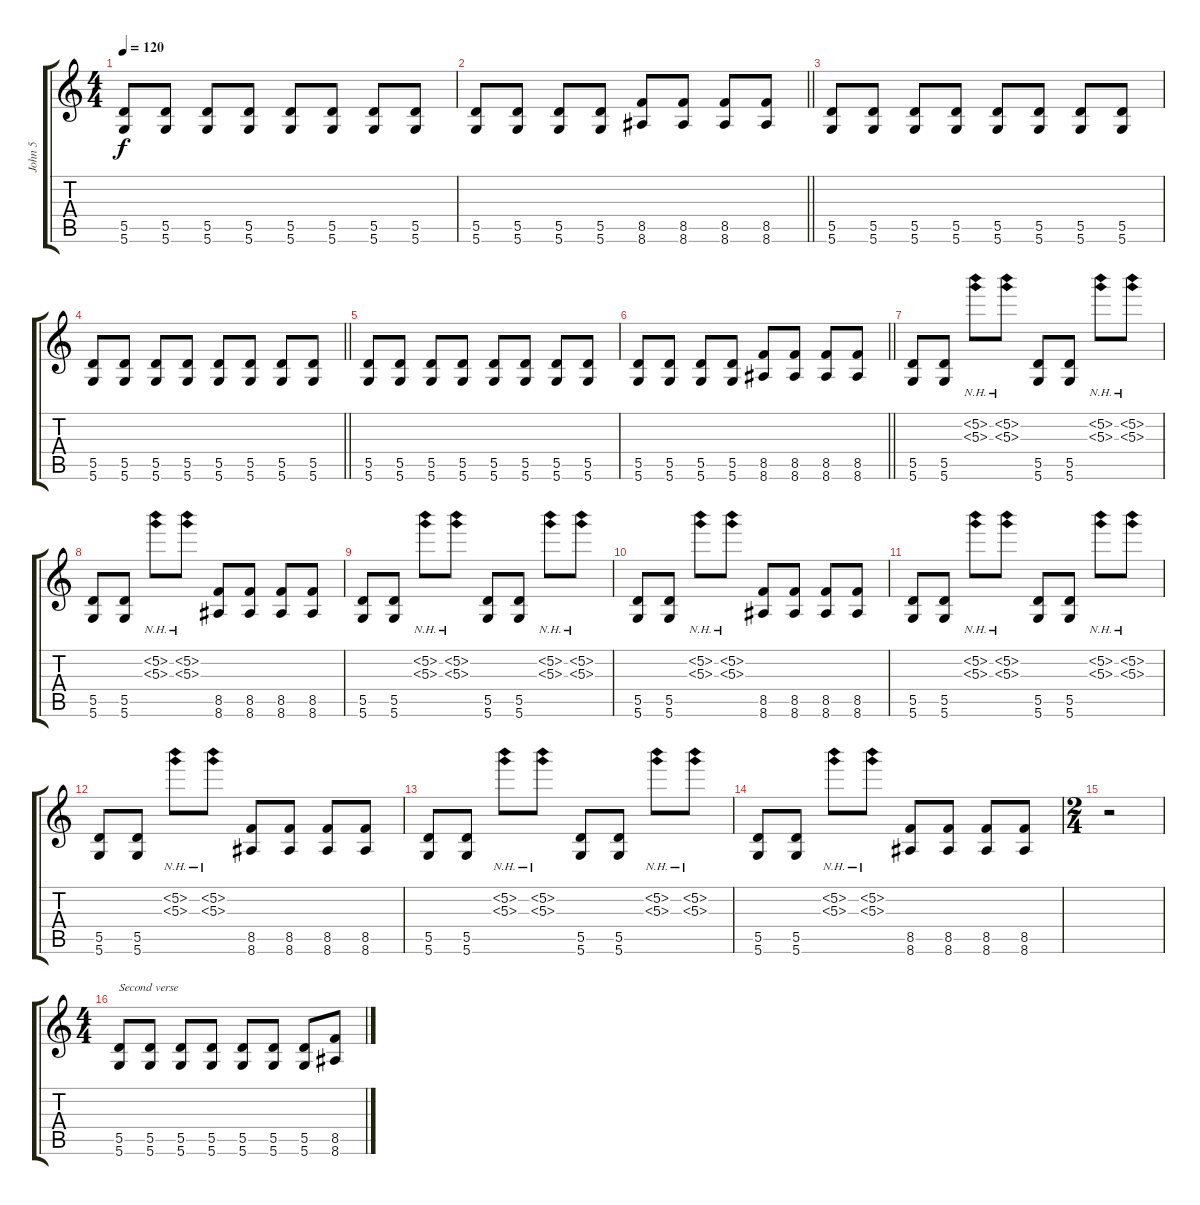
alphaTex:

\track ("John 5" "John 5") {instrument distortionguitar}
\staff {score tabs}
\tuning (E4 B3 G3 D3 A2 D2) {hide}
\ts (4 4)
\tempo 120
\clef g2
\ks c
(5.5 5.6).8{dy f} (5.5 5.6).8 (5.5 5.6).8 (5.5 5.6).8 (5.5 5.6).8 (5.5 5.6).8 (5.5 5.6).8 (5.5 5.6).8 |
\barLineRight lightlight
(5.5 5.6).8 (5.5 5.6).8 (5.5 5.6).8 (5.5 5.6).8 (8.5 8.6).8 (8.5 8.6).8 (8.5 8.6).8 (8.5 8.6).8 |
(5.5 5.6).8 (5.5 5.6).8 (5.5 5.6).8 (5.5 5.6).8 (5.5 5.6).8 (5.5 5.6).8 (5.5 5.6).8 (5.5 5.6).8 |
\barLineRight lightlight
(5.5 5.6).8 (5.5 5.6).8 (5.5 5.6).8 (5.5 5.6).8 (5.5 5.6).8 (5.5 5.6).8 (5.5 5.6).8 (5.5 5.6).8 |
(5.5 5.6).8 (5.5 5.6).8 (5.5 5.6).8 (5.5 5.6).8 (5.5 5.6).8 (5.5 5.6).8 (5.5 5.6).8 (5.5 5.6).8 |
\barLineRight lightlight
(5.5 5.6).8 (5.5 5.6).8 (5.5 5.6).8 (5.5 5.6).8 (8.5 8.6).8 (8.5 8.6).8 (8.5 8.6).8 (8.5 8.6).8 |
(5.5 5.6).8 (5.5 5.6).8 (5.2{nh} 5.3{nh}).8 (5.2{nh} 5.3{nh}).8 (5.5 5.6).8 (5.5 5.6).8 (5.2{nh} 5.3{nh}).8 (5.2{nh} 5.3{nh}).8 |
(5.5 5.6).8 (5.5 5.6).8 (5.2{nh} 5.3{nh}).8 (5.2{nh} 5.3{nh}).8 (8.5 8.6).8 (8.5 8.6).8 (8.5 8.6).8 (8.5 8.6).8 |
(5.5 5.6).8 (5.5 5.6).8 (5.2{nh} 5.3{nh}).8 (5.2{nh} 5.3{nh}).8 (5.5 5.6).8 (5.5 5.6).8 (5.2{nh} 5.3{nh}).8 (5.2{nh} 5.3{nh}).8 |
(5.5 5.6).8 (5.5 5.6).8 (5.2{nh} 5.3{nh}).8 (5.2{nh} 5.3{nh}).8 (8.5 8.6).8 (8.5 8.6).8 (8.5 8.6).8 (8.5 8.6).8 |
(5.5 5.6).8 (5.5 5.6).8 (5.2{nh} 5.3{nh}).8 (5.2{nh} 5.3{nh}).8 (5.5 5.6).8 (5.5 5.6).8 (5.2{nh} 5.3{nh}).8 (5.2{nh} 5.3{nh}).8 |
(5.5 5.6).8 (5.5 5.6).8 (5.2{nh} 5.3{nh}).8 (5.2{nh} 5.3{nh}).8 (8.5 8.6).8 (8.5 8.6).8 (8.5 8.6).8 (8.5 8.6).8 |
(5.5 5.6).8 (5.5 5.6).8 (5.2{nh} 5.3{nh}).8 (5.2{nh} 5.3{nh}).8 (5.5 5.6).8 (5.5 5.6).8 (5.2{nh} 5.3{nh}).8 (5.2{nh} 5.3{nh}).8 |
(5.5 5.6).8 (5.5 5.6).8 (5.2{nh} 5.3{nh}).8 (5.2{nh} 5.3{nh}).8 (8.5 8.6).8 (8.5 8.6).8 (8.5 8.6).8 (8.5 8.6).8 |
\ts (2 4)
r.2 |
\ts (4 4)
(5.5 5.6).8{txt "Second verse"} (5.5 5.6).8 (5.5 5.6).8 (5.5 5.6).8 (5.5 5.6).8 (5.5 5.6).8 (5.5 5.6).8 (8.5 8.6).8
